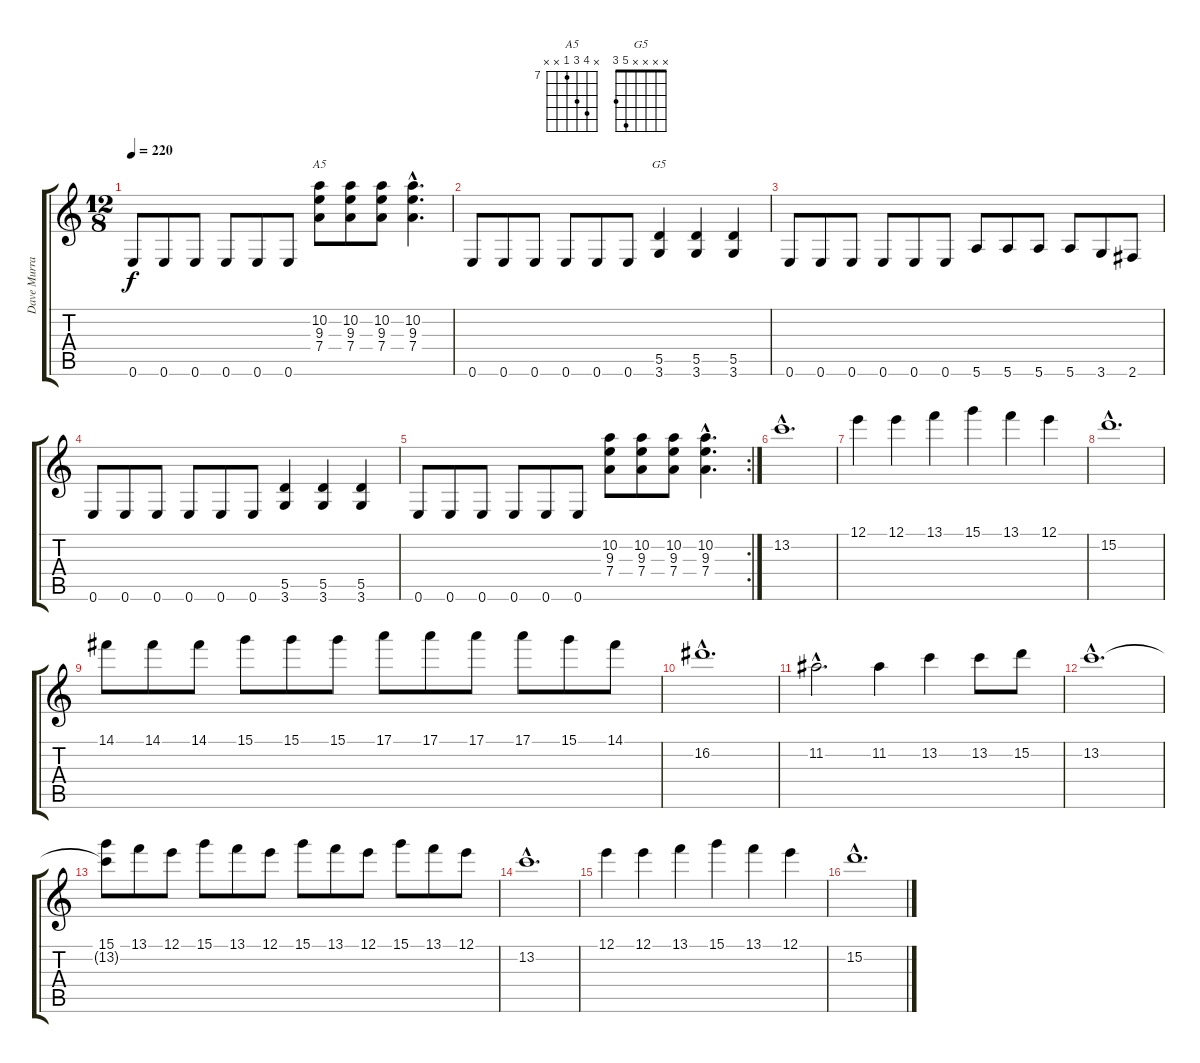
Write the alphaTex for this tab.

\track ("Dave Murray" "Dave Murra") {instrument distortionguitar}
\staff {score tabs}
\tuning (E4 B3 G3 D3 A2 E2) {hide}
\chord ("A5" x 10 9 7 x x) {firstfret 7}
\chord ("G5" x x x x 5 3)
\ts (12 8)
\tempo 220
\clef g2
\ks c
0.6.8{dy f} 0.6.8 0.6.8 0.6.8 0.6.8 0.6.8 (10.2 9.3 7.4).8{ch "A5"} (10.2 9.3 7.4).8 (10.2 9.3 7.4).8 (10.2{hac} 9.3{hac} 7.4{hac}).4{d} |
0.6.8 0.6.8 0.6.8 0.6.8 0.6.8 0.6.8 (5.5 3.6).4{ch "G5"} (5.5 3.6).4 (5.5 3.6).4 |
0.6.8 0.6.8 0.6.8 0.6.8 0.6.8 0.6.8 5.6.8 5.6.8 5.6.8 5.6.8 3.6.8 2.6.8 |
0.6.8 0.6.8 0.6.8 0.6.8 0.6.8 0.6.8 (5.5 3.6).4 (5.5 3.6).4 (5.5 3.6).4 |
\rc 2
0.6.8 0.6.8 0.6.8 0.6.8 0.6.8 0.6.8 (10.2 9.3 7.4).8 (10.2 9.3 7.4).8 (10.2 9.3 7.4).8 (10.2{hac} 9.3{hac} 7.4{hac}).4{d} |
13.2{hac}.1{d} |
12.1.4 12.1.4 13.1.4 15.1.4 13.1.4 12.1.4 |
15.2{hac}.1{d} |
14.1.8 14.1.8 14.1.8 15.1.8 15.1.8 15.1.8 17.1.8 17.1.8 17.1.8 17.1.8 15.1.8 14.1.8 |
16.2{hac}.1{d} |
11.2{hac}.2{d} 11.2.4 13.2.4 13.2.8 15.2.8 |
13.2{hac}.1{d} |
(15.1 13.2{t}).8 13.1.8 12.1.8 15.1.8 13.1.8 12.1.8 15.1.8 13.1.8 12.1.8 15.1.8 13.1.8 12.1.8 |
13.2{hac}.1{d} |
12.1.4 12.1.4 13.1.4 15.1.4 13.1.4 12.1.4 |
15.2{hac}.1{d}
